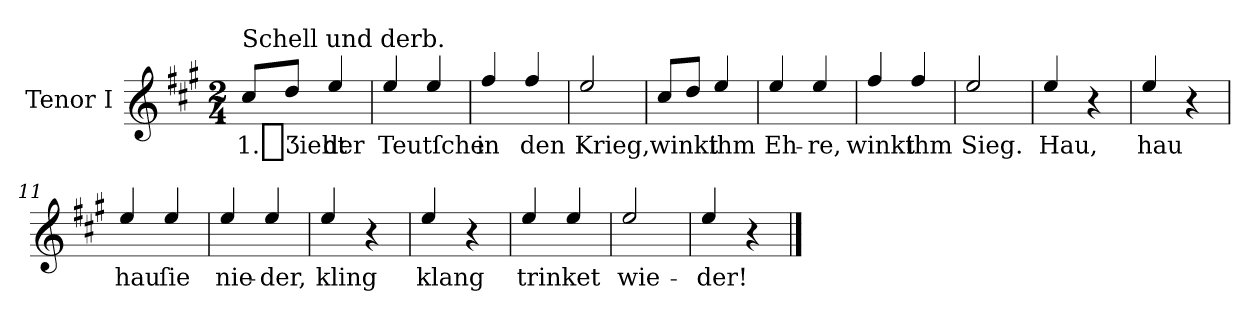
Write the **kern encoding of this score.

**kern	**text
*part1	*part1
*staff1	*staff1
*I"Tenor I	*
*I'T	*
*clefG2	*
*k[f#c#g#]	*
*A:	*
*M2/4	*
=1	=1
!LO:TX:a:t=Schell und derb.	!
8cc#/L	1._Ʒieht
8ddJ	.
4ee/	der
=2	=2
4ee/	Teutſche
4ee/	.
=3	=3
4ff#/	in
4ff#/	den
=4	=4
2ee/	Krieg,
=5	=5
8cc#/L	winkt
8ddJ	.
4ee/	ihm
=6	=6
4ee/	Eh-
4ee/	-re,
=7	=7
4ff#/	winkt
4ff#/	ihm
=8	=8
2ee/	Sieg.
=9	=9
4ee/	Hau,
4r	.
=10	=10
4ee/	hau
4r	.
=11	=11
4ee/	hau
4ee/	ſie
=12	=12
4ee/	nie-
4ee/	-der,
=13	=13
4ee/	kling
4r	.
=14	=14
4ee/	klang
4r	.
=15	=15
4ee/	trinket
4ee/	.
=16	=16
2ee/	wie-
=17	=17
4ee/	-der!
4r	.
==	==
*-	*-
